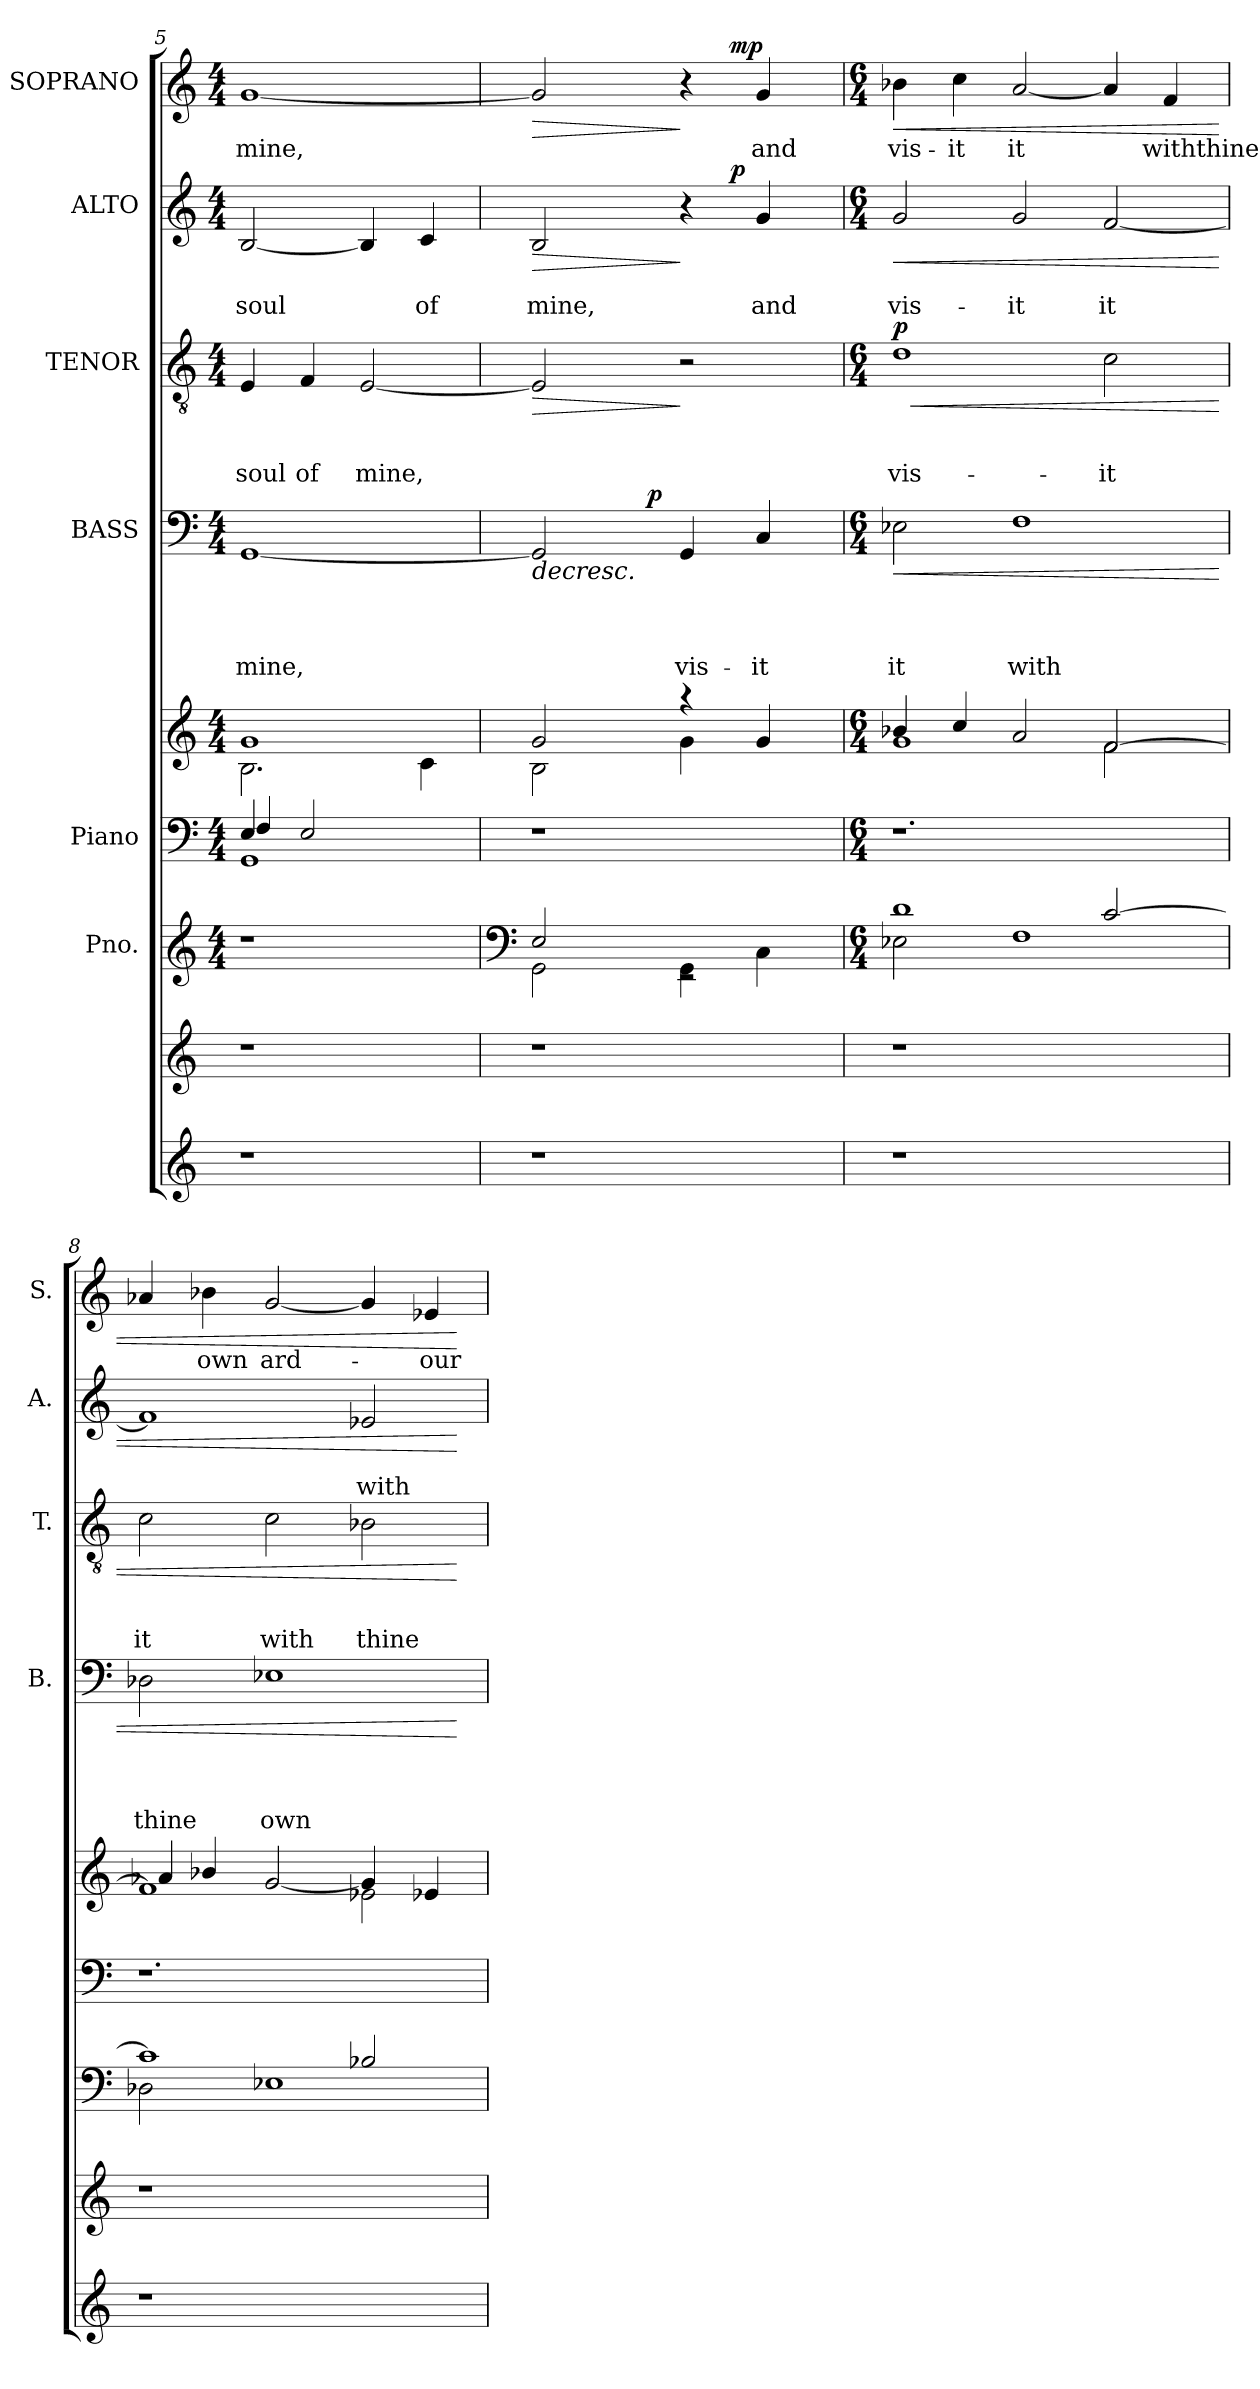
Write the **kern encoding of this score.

**kern	**kern	**kern	**kern	**kern	**kern	**text	**text	**text	**text	**dynam	**kern	**text	**text	**text	**dynam	**kern	**text	**text	**dynam	**kern	**text	**dynam
*part8	*part7	*part6	*part5	*part5	*part4	*part4	*part4	*part4	*part4	*part4	*part3	*part3	*part3	*part3	*part3	*part2	*part2	*part2	*part2	*part1	*part1	*part1
*staff9	*staff8	*staff7	*staff6	*staff5	*staff4	*staff4	*staff4	*staff4	*staff4	*staff4	*staff3	*staff3	*staff3	*staff3	*staff3	*staff2	*staff2	*staff2	*staff2	*staff1	*staff1	*staff1
*	*	*I"Pno.	*I"Piano	*	*I"BASS	*	*	*	*	*	*I"TENOR	*	*	*	*	*I"ALTO	*	*	*	*I"SOPRANO	*	*
*	*	*	*	*	*I'B.	*	*	*	*	*	*I'T.	*	*	*	*	*I'A.	*	*	*	*I'S.	*	*
*clefG2	*clefG2	*clefG2	*clefF4	*clefG2	*clefF4	*	*	*	*	*	*clefGv2	*	*	*	*	*clefG2	*	*	*	*clefG2	*	*
*k[]	*k[]	*k[]	*k[]	*k[]	*k[]	*	*	*	*	*	*k[]	*	*	*	*	*k[]	*	*	*	*k[]	*	*
*C:	*C:	*C:	*C:	*C:	*C:	*	*	*	*	*	*C:	*	*	*	*	*C:	*	*	*	*C:	*	*
*	*	*M4/4	*M4/4	*M4/4	*M4/4	*	*	*	*	*	*M4/4	*	*	*	*	*M4/4	*	*	*	*M4/4	*	*
=5	=5	=5	=5	=5	=5	=5	=5	=5	=5	=5	=5	=5	=5	=5	=5	=5	=5	=5	=5	=5	=5	=5
*	*	*	*^	*^	*	*	*	*	*	*	*	*	*	*	*	*	*	*	*	*	*	*
*	*	*	*	*^	*	*	*	*	*	*	*	*	*	*	*	*	*	*	*	*	*	*	*	*
!	!	!	!	!	!	!	!	!	!	!	!	!LO:LY:b	!	!	!	!	!LO:LY:b	!	!	!	!LO:LY:b	!	!	!LO:LY:b	!
1r	1r	1r	1GG	4E/	4F/	1g	2.B\	[<1GG	.	.	.	mine,	.	4E/	.	.	soul	.	[<2B/	.	soul	.	[<1g	mine,	.
!	!	!	!	!	!	!	!	!	!	!	!	!	!	!	!	!	!LO:LY:b	!	!	!	!	!	!	!	!
.	.	.	.	2.ryy	2E/	.	.	.	.	.	.	.	.	4F/	.	.	of	.	.	.	.	.	.	.	.
!	!	!	!	!	!	!	!	!	!	!	!	!	!	!	!	!	!LO:LY:b	!	!	!	!	!	!	!	!
.	.	.	.	.	.	.	.	.	.	.	.	.	.	[<2E/	.	.	mine,	.	4B/]	.	.	.	.	.	.
!	!	!	!	!	!	!	!	!	!	!	!	!	!	!	!	!	!	!	!	!	!LO:LY:b	!	!	!	!
.	.	.	.	.	4ryy	.	4c\	.	.	.	.	.	.	.	.	.	.	.	4c/	.	of	.	.	.	.
*	*	*	*v	*v	*v	*	*	*	*	*	*	*	*	*	*	*	*	*	*	*	*	*	*	*	*
!!LO:PB:g=z
=6	=6	=6	=6	=6	=6	=6	=6	=6	=6	=6	=6	=6	=6	=6	=6	=6	=6	=6	=6	=6	=6	=6	=6
*	*	*clefF4	*	*	*	*	*	*	*	*	*	*	*	*	*	*	*	*	*	*	*	*	*
*	*	*^	*^	*	*	*	*	*	*	*	*	*	*	*	*	*	*	*	*	*	*	*	*
*	*	*	*	*	*^	*	*	*	*	*	*	*	*	*	*	*	*	*	*	*	*	*	*	*	*
!	!	!	!	!	!	!	!	!	!	!	!	!	!	!LO:HP:b	!	!	!	!	!LO:HP:b	!	!	!LO:LY:b	!LO:HP:b	!	!	!LO:HP:b
*	*	*	*	*v	*v	*v	*	*	*^	*	*	*	*	*	*	*	*	*	*	*^	*	*	*	*^	*	*
1r	1r	2E/	2GG\	1r	2g/	2B\	2GG/]	4ryy	.	.	.	.	>	2E/]	.	.	.	>	2B/	2ryy	.	mine,	>	2g/]	2ryy	.	>
.	.	.	.	.	.	.	.	8ryy	.	.	.	.	.	.	.	.	.	.	.	.	.	.	.	.	.	.	.
.	.	.	.	.	.	.	.	32ryy	.	.	.	.	.	.	.	.	.	.	.	.	.	.	.	.	.	.	.
!	!	!	!	!	!	!	!	!	!	!	!	!	!LO:DY:a	!	!	!	!	!	!	!	!	!	!	!	!	!	!
.	.	.	.	.	.	.	.	2ryy	.	.	.	.	p	.	.	.	.	.	.	.	.	.	.	.	.	.	.
!	!	!	!	!	!	!	!	!	!	!	!	!LO:LY:b	!	!	!	!	!	!	!	!	!	!	!	!	!	!	!
.	.	4GG\	2rEE	.	4raa	4g\	4GG/	.	.	.	.	vis-	]	2r	.	.	.	]	4r	8.ryy	.	.	]	4r	8.ryy	.	]
!	!	!	!	!	!	!	!	!	!	!	!	!	!	!	!	!	!	!	!	!	!	!	!LO:DY:a	!	!	!	!LO:DY:a
.	.	.	.	.	.	.	.	.	.	.	.	.	.	.	.	.	.	.	.	4ryy	.	.	p	.	4ryy	.	mp
!	!	!	!	!	!	!	!	!	!	!	!	!LO:LY:b	!	!	!	!	!	!	!	!	!	!LO:LY:b	!	!	!	!LO:LY:b	!
.	.	4C\	.	.	4g/	4ryy	4C/	.	.	.	.	-it	.	.	.	.	.	.	4g/	.	.	and	.	4g/	.	and	.
.	.	.	.	.	.	.	.	16.ryy	.	.	.	.	.	.	.	.	.	.	.	.	.	.	.	.	.	.	.
.	.	.	.	.	.	.	.	.	.	.	.	.	.	.	.	.	.	.	.	16ryy	.	.	.	.	16ryy	.	.
*	*	*	*	*	*	*	*	*	*	*	*	*	*	*	*	*	*	*	*v	*v	*	*	*	*	*	*	*
*	*	*	*	*	*	*	*v	*v	*	*	*	*	*	*	*	*	*	*	*	*	*	*	*v	*v	*	*
=7	=7	=7	=7	=7	=7	=7	=7	=7	=7	=7	=7	=7	=7	=7	=7	=7	=7	=7	=7	=7	=7	=7	=7	=7
*	*	*M6/4	*	*M6/4	*M6/4	*	*M6/4	*	*	*	*	*	*M6/4	*	*	*	*	*M6/4	*	*	*	*M6/4	*	*
*	*	*	*	*	*	*	*^	*	*	*	*	*	*	*	*	*	*	*^	*	*	*	*^	*	*
!	!	!	!	!	!	!	!	!	!	!	!	!LO:LY:b	!LO:HP:b	!	!	!	!LO:LY:b	!LO:HP:b	!	!	!	!LO:LY:b	!LO:HP:b	!	!	!LO:LY:b	!LO:HP:b
!	!	!	!	!	!	!	!	!	!	!	!	!	!	!	!	!	!	!LO:DY:n=1:a	!	!	!	!	!	!	!	!	!
*	*	*	*	*	*	*	*	*	*	*	*	*	*	*	*	*	*	*	*v	*v	*	*	*	*	*	*	*
*	*	*	*	*	*	*	*v	*v	*	*	*	*	*	*	*	*	*	*	*	*	*	*	*v	*v	*	*
1r	1r	1d	2E-X\	1.r	4b-X/	1g	2E-X\	.	.	.	it	<	1d	.	.	vis-	< p	2g/	.	vis-	<	4b-X\	vis-	<
!	!	!	!	!	!	!	!	!	!	!	!	!	!	!	!	!	!	!	!	!	!	!	!LO:LY:b	!
.	.	.	.	.	4cc/	.	.	.	.	.	.	.	.	.	.	.	.	.	.	.	.	4cc\	-it	.
!	!	!	!	!	!	!	!	!	!	!	!LO:LY:b	!	!	!	!	!	!	!	!	!LO:LY:b	!	!	!LO:LY:b	!
.	.	.	1F	.	2a/	.	1F	.	.	.	with	.	.	.	.	.	.	2g/	.	-it	.	[<2a/	it	.
!	!	!	!	!	!	!	!	!	!	!	!	!	!	!	!	!LO:LY:b	!	!	!	!LO:LY:b	!	!	!	!
2ryy	2ryy	[>2c/	.	.	[<2f/	2f\	.	.	.	.	.	.	2c\	.	.	-it	.	[<2f/	.	it	.	4a/]	.	.
!	!	!	!	!	!	!	!	!	!	!	!	!	!	!	!	!	!	!	!	!	!	!	!LO:LY:b	!
.	.	.	.	.	.	.	.	.	.	.	.	.	.	.	.	.	.	.	.	.	.	4f/	withthine	.
=8	=8	=8	=8	=8	=8	=8	=8	=8	=8	=8	=8	=8	=8	=8	=8	=8	=8	=8	=8	=8	=8	=8	=8	=8
!	!	!	!	!	!	!	!	!	!	!	!LO:LY:b	!	!	!	!	!LO:LY:b	!	!	!	!	!	!	!	!
1r	1r	1c]	2D-X\	1.r	1f]	4a-X/	2D-X\	.	.	.	thine	.	2c\	.	.	it	.	1f]	.	.	.	4a-X/	.	.
!	!	!	!	!	!	!	!	!	!	!	!	!	!	!	!	!	!	!	!	!	!	!	!LO:LY:b	!
.	.	.	.	.	.	4b-X/	.	.	.	.	.	.	.	.	.	.	.	.	.	.	.	4b-X\	own	.
!	!	!	!	!	!	!	!	!	!	!	!LO:LY:b	!	!	!	!	!LO:LY:b	!	!	!	!	!	!	!LO:LY:b	!
.	.	.	1E-X	.	.	[>2g/	1E-X	.	.	.	own	.	2c\	.	.	with	.	.	.	.	.	[<2g/	ard-	.
!	!	!	!	!	!	!	!	!	!	!	!	!	!	!	!	!LO:LY:b	!	!	!	!LO:LY:b	!	!	!	!
2ryy	2ryy	2B-X/	.	.	2e-X\	4g/]	.	.	.	.	.	.	2B-X\	.	.	thine	.	2e-X/	.	with	.	4g/]	.	.
!	!	!	!	!	!	!	!	!	!	!	!	!	!	!	!	!	!	!	!	!	!	!	!LO:LY:b	!
.	.	.	.	.	.	4e-X/	.	.	.	.	.	.	.	.	.	.	.	.	.	.	.	4e-X/	-our	.
*	*	*v	*v	*	*v	*v	*	*	*	*	*	*	*	*	*	*	*	*	*	*	*	*	*	*
.	.	.	.	.	.	.	.	.	.	[	.	.	.	.	[	.	.	.	[	.	.	[
=	=	=	=	=	=	=	=	=	=	=	=	=	=	=	=	=	=	=	=	=	=	=
*-	*-	*-	*-	*-	*-	*-	*-	*-	*-	*-	*-	*-	*-	*-	*-	*-	*-	*-	*-	*-	*-	*-
